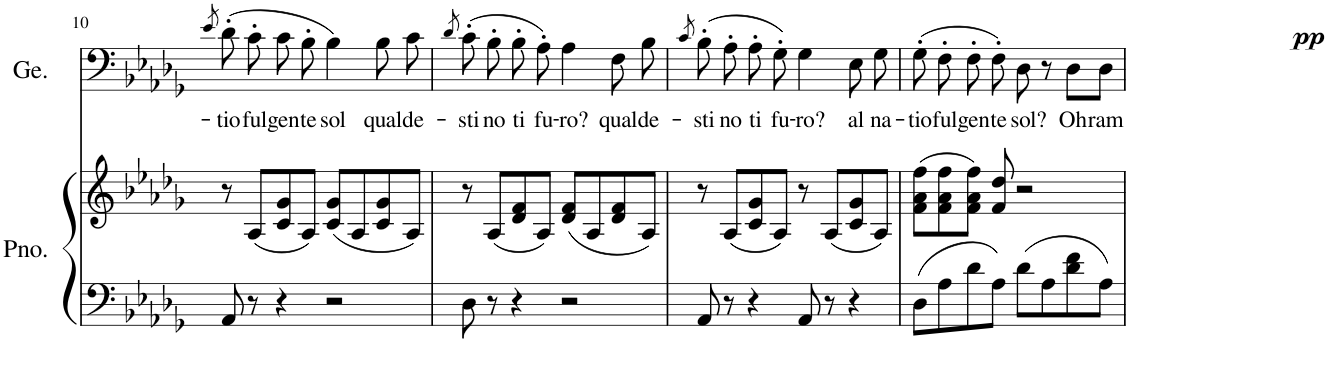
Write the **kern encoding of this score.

**kern	**kern	**kern	**text	**dynam
*part2	*part2	*part1	*part1	*part1
*staff3	*staff2	*staff1	*staff1	*staff1
*I"Piano	*	*I"Germont	*	*
*I'Pno.	*	*I'Ge.	*	*
!!LO:PB:g=z
*clefF4	*clefG2	*clefF4	*	*
*k[b-e-a-d-g-]	*k[b-e-a-d-g-]	*k[b-e-a-d-g-]	*	*
=10	=10	=10	=10	=10
.	.	8qe-/	.	.
!	!	!	!LO:LY:b	!
8AA-/	8r	(8d-'\	-tio	.
!	!	!	!LO:LY:b	!
8r	(8A-/L	8c'\	ful-	.
!	!	!	!LO:LY:b	!
4r	8c/ 8g-/	8c\	-gen-	.
!	!	!	!LO:LY:b	!
.	8A-/J)	8B-'\	-te	.
!	!	!	!LO:LY:b	!
2r	(8c/ 8g-/L	4B-\)	sol	.
.	8A-/	.	.	.
!	!	!	!LO:LY:b	!
.	8c/ 8g-/	8B-\	qual	.
!	!	!	!LO:LY:b	!
.	8A-/J)	8c\	de-	.
=11	=11	=11	=11	=11
.	.	8qd-/	.	.
!	!	!	!LO:LY:b	!
8D-\	8r	(8c'\	-sti-	.
!	!	!	!LO:LY:b	!
8r	(8A-/L	8B-'\	-no	.
!	!	!	!LO:LY:b	!
4r	8d-/ 8f/	8B-'\	ti	.
!	!	!	!LO:LY:b	!
.	8A-/J)	8A-'\)	fu-	.
!	!	!	!LO:LY:b	!
2r	(8d-/ 8f/L	4A-\	-ro?	.
.	8A-/	.	.	.
!	!	!	!LO:LY:b	!
.	8d-/ 8f/	8F\	qual	.
!	!	!	!LO:LY:b	!
.	8A-/J)	8B-\	de-	.
=12	=12	=12	=12	=12
.	.	8qc/	.	.
!	!	!	!LO:LY:b	!
8AA-/	8r	(8B-'\	-sti-	.
!	!	!	!LO:LY:b	!
8r	(8A-/L	8A-'\	-no	.
!	!	!	!LO:LY:b	!
4r	8c/ 8g-/	8A-'\	ti	.
!	!	!	!LO:LY:b	!
.	8A-/J)	8G-'\)	fu-	.
!	!	!	!LO:LY:b	!
8AA-/	8r	4G-\	-ro?	.
8r	(8A-/L	.	.	.
!	!	!	!LO:LY:b	!LO:DY:b
4r	8c/ 8g-/	8E-\	al	pp
!	!	!	!LO:LY:b	!
.	8A-/J)	8G-\	na-	.
=13	=13	=13	=13	=13
!	!	!	!LO:LY:b	!
8D-\L	(8f\ 8a-\ 8ff\L	(8G-'\	-tio	.
!	!	!	!LO:LY:b	!
8A-\	8f\ 8a-\ 8ff\	8F'\	ful-	.
!	!	!	!LO:LY:b	!
8d-\	8f\ 8a-\ 8ff\J)	8F'\	-gen-	.
!	!	!	!LO:LY:b	!
8A-\J	8f/ 8dd-/	8F'\)	-te	.
!	!	!	!LO:LY:b	!
8d-\L	2r	8D-\	sol?	.
8A-\	.	8r	.	.
!	!	!	!LO:LY:b	!
8d-\ 8f\	.	8D-\L	Oh	.
!	!	!	!LO:LY:b	!
8A-\J	.	8D-\J	ram-	.
=	=	=	=	=
*-	*-	*-	*-	*-
